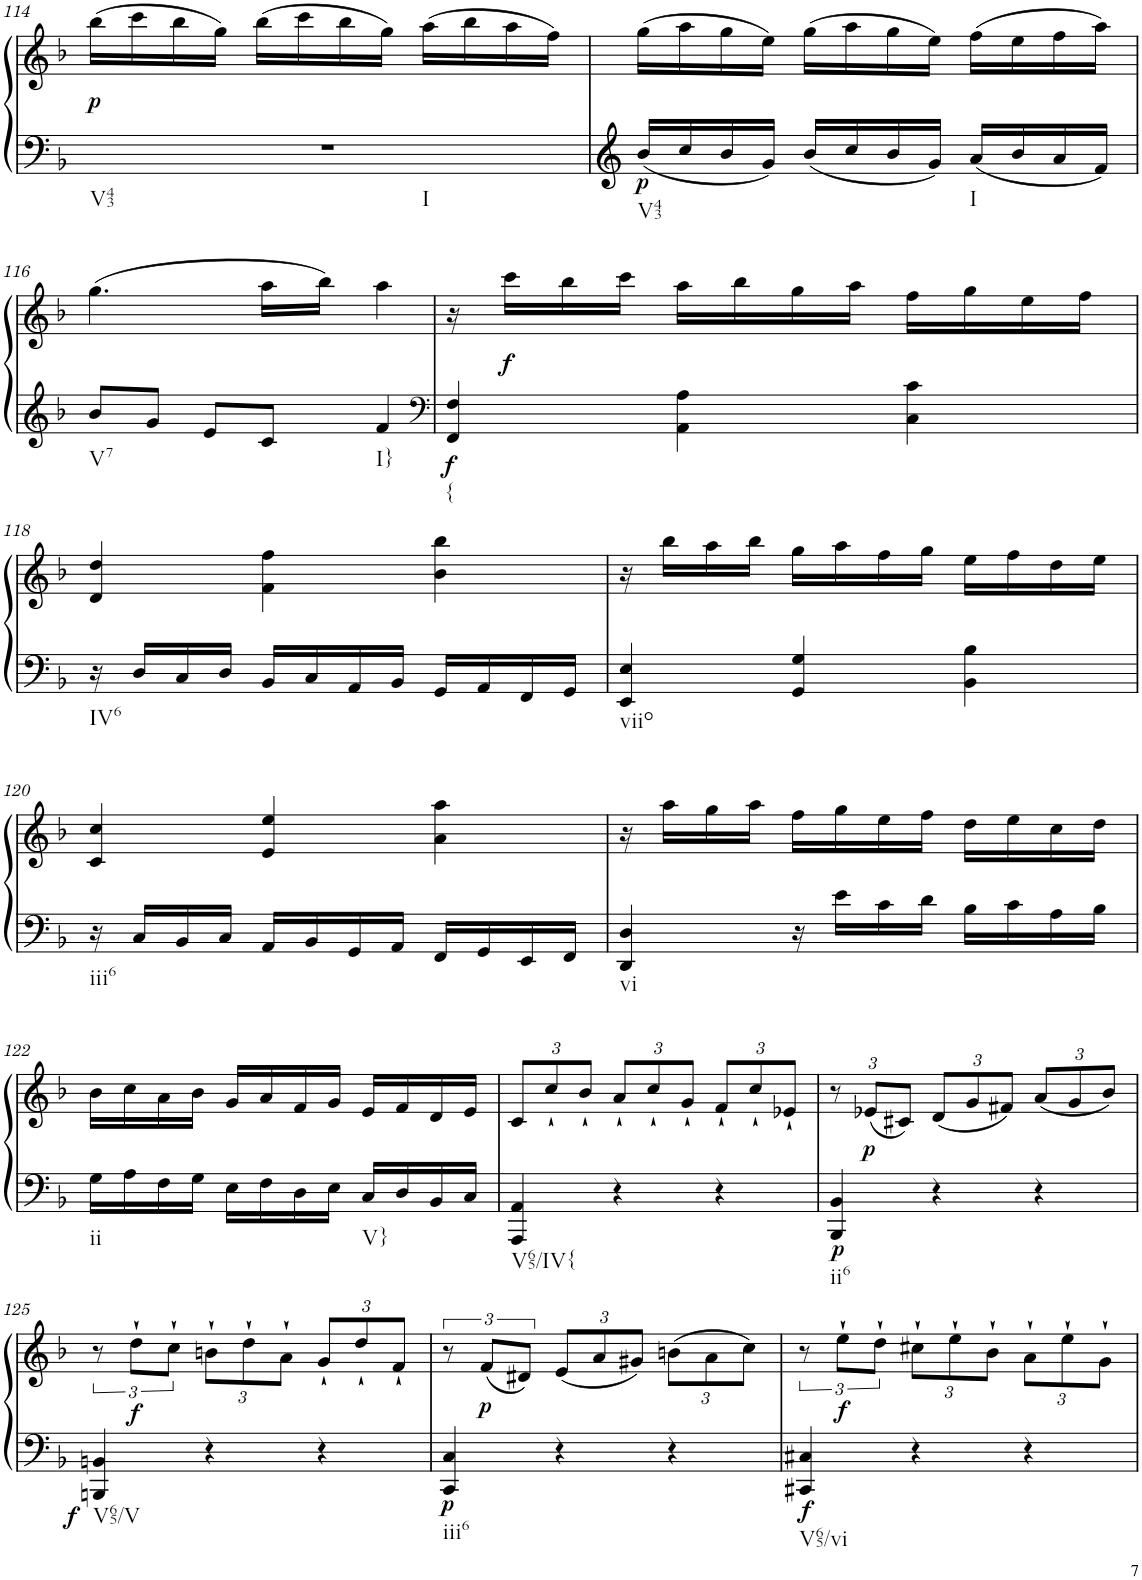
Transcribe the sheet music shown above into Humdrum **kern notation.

**kern	**kern	**dynam
*part1	*part1	*part1
*staff2	*staff1	*staff1/2
*I"Klavier linke Hand	*	*
!!LO:PB:g=z
*clefF4	*clefG2	*
*k[b-]	*k[b-]	*
*M3/4	*M3/4	*
=114	=114	=114
!LO:TX:b:t=V43	!	!
!LO:TX:b:t=I	!	!
!	!	!LO:DY:b
2.r	(16bb-\LL	p
.	16ccc\	.
.	16bb-\	.
.	16gg\JJ)	.
.	(16bb-\LL	.
.	16ccc\	.
.	16bb-\	.
.	16gg\JJ)	.
.	(16aa\LL	.
.	16bb-\	.
.	16aa\	.
.	16ff\JJ)	.
=115	=115	=115
!LO:TX:b:t=V43	!	!
!	!	!LO:DY:b=2
16b-/LL	(16gg\LL	p
16cc/	16aa\	.
16b-/	16gg\	.
16g/JJ	16ee\JJ)	.
16b-/LL	(16gg\LL	.
16cc/	16aa\	.
16b-/	16gg\	.
16g/JJ	16ee\JJ)	.
!LO:TX:b:t=I	!	!
16a/LL	(16ff\LL	.
16b-/	16ee\	.
16a/	16ff\	.
16f/JJ	16aa\JJ)	.
!!LO:LB:g=z
=116	=116	=116
!LO:TX:b:t=V7	!	!
8b-/L	(4.gg\	.
8g/J	.	.
8e/L	.	.
8c/J	16aa\LL	.
.	16bb-\JJ)	.
!LO:TX:b:t=I}	!	!
4f/	4aa\	.
=117	=117	=117
*clefF4	*	*
!LO:TX:b:t={	!	!
!	!	!LO:DY:b=2
4FF/ 4F/	16r	f
!	!	!LO:DY:b
.	16ccc\LL	f
.	16bb-\	.
.	16ccc\JJ	.
4AA\ 4A\	16aa\LL	.
.	16bb-\	.
.	16gg\	.
.	16aa\JJ	.
4C\ 4c\	16ff\LL	.
.	16gg\	.
.	16ee\	.
.	16ff\JJ	.
!!LO:LB:g=z
=118	=118	=118
!LO:TX:b:t=IV6	!	!
16r	4d/ 4dd/	.
16D/LL	.	.
16C/	.	.
16D/JJ	.	.
16BB-/LL	4f\ 4ff\	.
16C/	.	.
16AA/	.	.
16BB-/JJ	.	.
16GG/LL	4b-\ 4bb-\	.
16AA/	.	.
16FF/	.	.
16GG/JJ	.	.
=119	=119	=119
!LO:TX:b:t=viio	!	!
4EE/ 4E/	16r	.
.	16bb-\LL	.
.	16aa\	.
.	16bb-\JJ	.
4GG/ 4G/	16gg\LL	.
.	16aa\	.
.	16ff\	.
.	16gg\JJ	.
4BB-\ 4B-\	16ee\LL	.
.	16ff\	.
.	16dd\	.
.	16ee\JJ	.
!!LO:LB:g=z
=120	=120	=120
!LO:TX:b:t=iii6	!	!
16r	4c/ 4cc/	.
16C/LL	.	.
16BB-/	.	.
16C/JJ	.	.
16AA/LL	4e/ 4ee/	.
16BB-/	.	.
16GG/	.	.
16AA/JJ	.	.
16FF/LL	4a\ 4aa\	.
16GG/	.	.
16EE/	.	.
16FF/JJ	.	.
=121	=121	=121
!LO:TX:b:t=vi	!	!
4DD/ 4D/	16r	.
.	16aa\LL	.
.	16gg\	.
.	16aa\JJ	.
16r	16ff\LL	.
16e\LL	16gg\	.
16c\	16ee\	.
16d\JJ	16ff\JJ	.
16B-\LL	16dd\LL	.
16c\	16ee\	.
16A\	16cc\	.
16B-\JJ	16dd\JJ	.
!!LO:LB:g=z
=122	=122	=122
!LO:TX:b:t=ii	!	!
16G\LL	16b-\LL	.
16A\	16cc\	.
16F\	16a\	.
16G\JJ	16b-\JJ	.
16E\LL	16g/LL	.
16F\	16a/	.
16D\	16f/	.
16E\JJ	16g/JJ	.
!LO:TX:b:t=V}	!	!
16C/LL	16e/LL	.
16D/	16f/	.
16BB-/	16d/	.
16C/JJ	16e/JJ	.
=123	=123	=123
*	*Xbrackettup	*
!LO:TX:b:t=V65/IV{	!	!
4AAA/ 4AA/	12c/L	.
.	12cc`/	.
.	12b-`/J	.
4r	12a`/L	.
.	12cc`/	.
.	12g`/J	.
4r	12f`/L	.
.	12cc`/	.
.	12e-X`/J	.
=124	=124	=124
!LO:TX:b:t=ii6	!	!
!	!	!LO:DY:b=2
4BBB-/ 4BB-/	12r	p
!	!	!LO:DY:b
.	(12e-X/L	p
.	12c#X/J)	.
4r	(12d/L	.
.	12g/	.
.	12f#X/J)	.
4r	(12a/L	.
.	12g/	.
.	12b-/J)	.
!!LO:LB:g=z
=125	=125	=125
*	*brackettup	*
!LO:TX:b:t=V65/V	!	!
!	!	!LO:DY:b=2
4BBBn/ 4BBn/	12r	f
!	!	!LO:DY:b
.	12dd`\L	f
.	12cc`\J	.
*	*Xbrackettup	*
4r	12bn`\L	.
.	12dd`\	.
.	12a`\J	.
4r	12g`/L	.
.	12dd`/	.
.	12f`/J	.
=126	=126	=126
*	*brackettup	*
!LO:TX:b:t=iii6	!	!
!	!	!LO:DY:b=2
4CC/ 4C/	12r	p
!	!	!LO:DY:b
.	(12f/L	p
.	12d#X/J)	.
*	*Xbrackettup	*
4r	(12e/L	.
.	12a/	.
.	12g#X/J)	.
4r	(12bn\L	.
.	12a\	.
.	12cc\J)	.
=127	=127	=127
*	*brackettup	*
!LO:TX:b:t=V65/vi	!	!
!	!	!LO:DY:b=2
4CC#X/ 4C#X/	12r	f
!	!	!LO:DY:b
.	12ee`\L	f
.	12dd`\J	.
*	*Xbrackettup	*
4r	12cc#X`\L	.
.	12ee`\	.
.	12b-`\J	.
4r	12a`\L	.
.	12ee`\	.
.	12g`\J	.
=	=	=
*-	*-	*-
